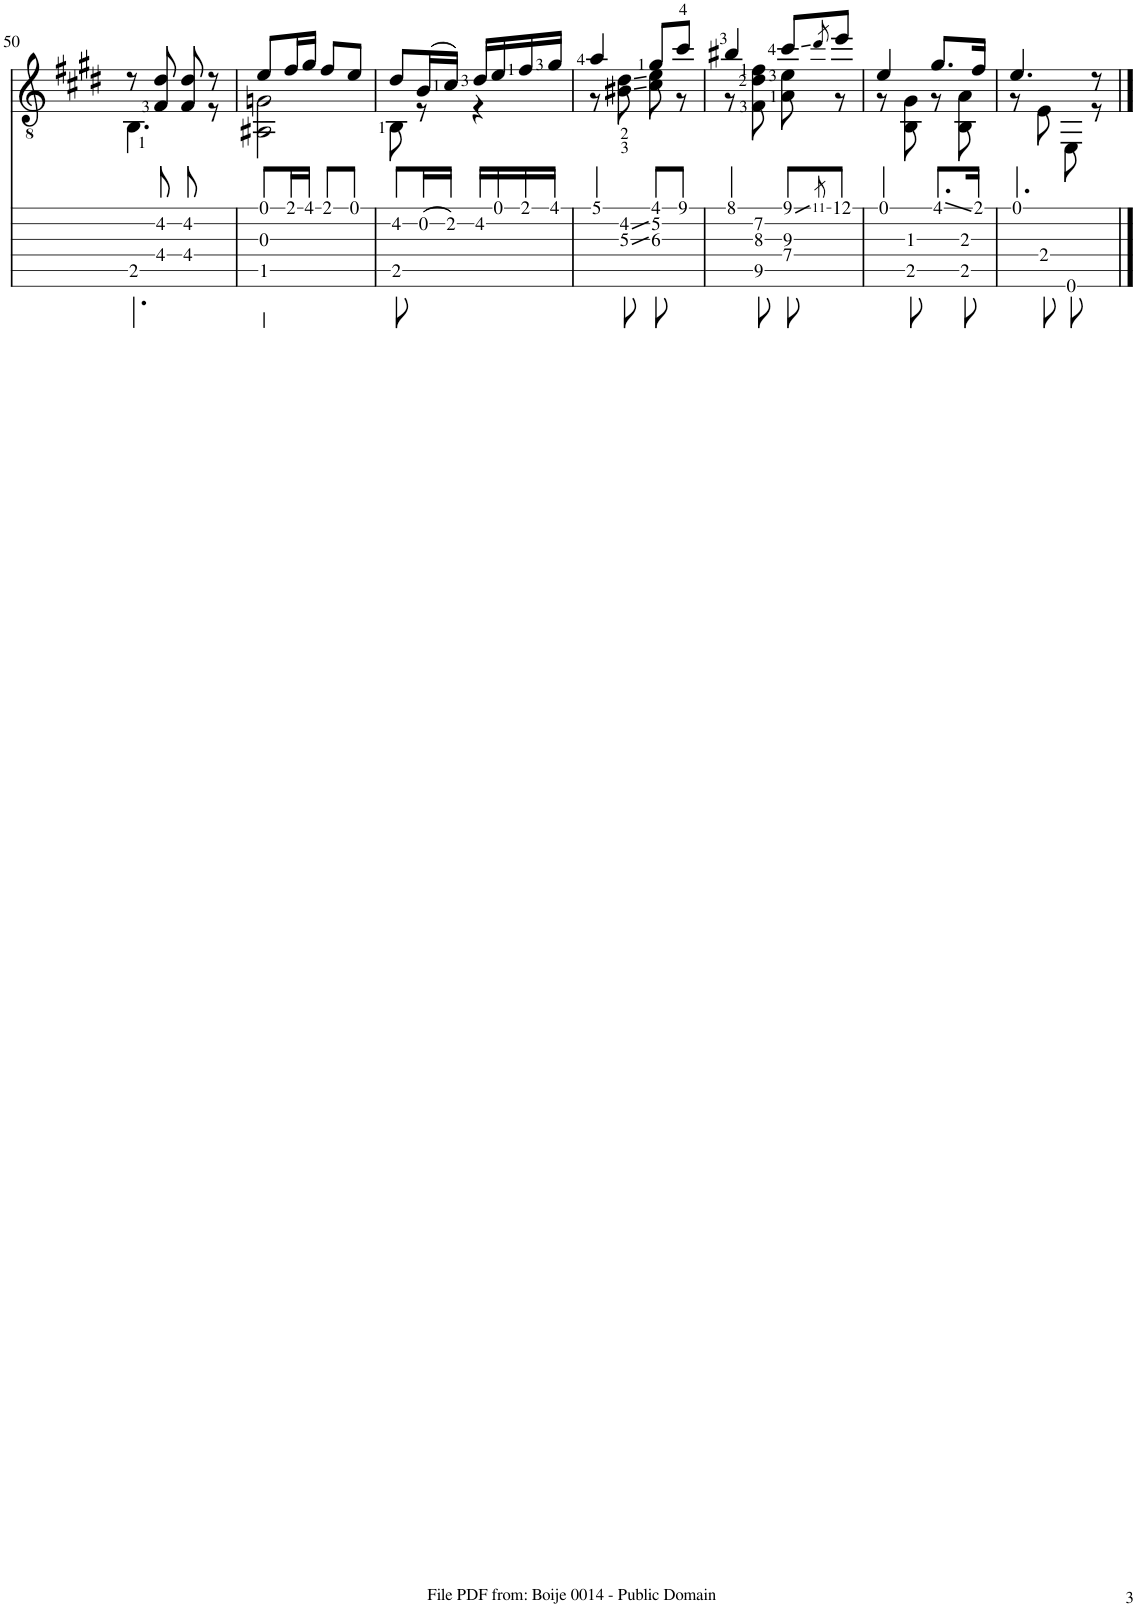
**kern	**kern
*part2	*part1
*staff2	*staff1
*I"Chitarra classica (Intavolatura)	*I"Guitar
!!LO:PB:g=z
*	*clefGv2
*k[f#c#g#d#]	*k[f#c#g#d#]
*M2/4	*M2/4
=50	=50
*^	*^
8r	4.BB\	8r	4.BB\
8F#/ 8d#/	.	8F#/ 8d#/	.
8F#/ 8d#/	.	8F#/ 8d#/	.
8r	8r	8r	8r
=51	=51	=51	=51
8e/L	2AA#X\ 2Gn\	8e/L	2AA#X\ 2Gn\
16f#/L	.	16f#/L	.
16g#/JJ	.	16g#/JJ	.
8f#/L	.	8f#/L	.
8e/J	.	8e/J	.
=52	=52	=52	=52
8d#/L	8BB\	8d#/L	8BB\
(16B/L	8r	(16B/L	8r
16c#/JJ)	.	16c#/JJ)	.
16d#/LL	4r	16d#/LL	4r
16e/	.	16e/	.
16f#/	.	16f#/	.
16g#/JJ	.	16g#/JJ	.
=53	=53	=53	=53
4a/	8r	4a/	8r
.	8B#X\ 8d#\	.	8B#X\ 8d#\
8g#/L	8c#\ 8e\	8g#/L	8c#\ 8e\
8cc#/J	8r	8cc#/J	8r
=54	=54	=54	=54
4b#X/	8r	4b#X/	8r
.	8F#\ 8d#\ 8f#\	.	8F#\ 8d#\ 8f#\
8cc#/L	8A\ 8e\	8cc#/L	8A\ 8e\
8qdd#/	.	8qdd#/	.
8ee/J	8r	8ee/J	8r
=55	=55	=55	=55
4e/	8r	4e/	8r
.	8BB\ 8G#\	.	8BB\ 8G#\
8.g#/L	8r	8.g#/L	8r
.	8BB\ 8A\	.	8BB\ 8A\
16f#/Jk	.	16f#/Jk	.
=56	=56	=56	=56
4.e/	8r	4.e/	8r
.	8E\	.	8E\
.	8EE\	.	8EE\
8r	8r	8r	8r
*v	*v	*	*
*	*v	*v
==	==
*-	*-
